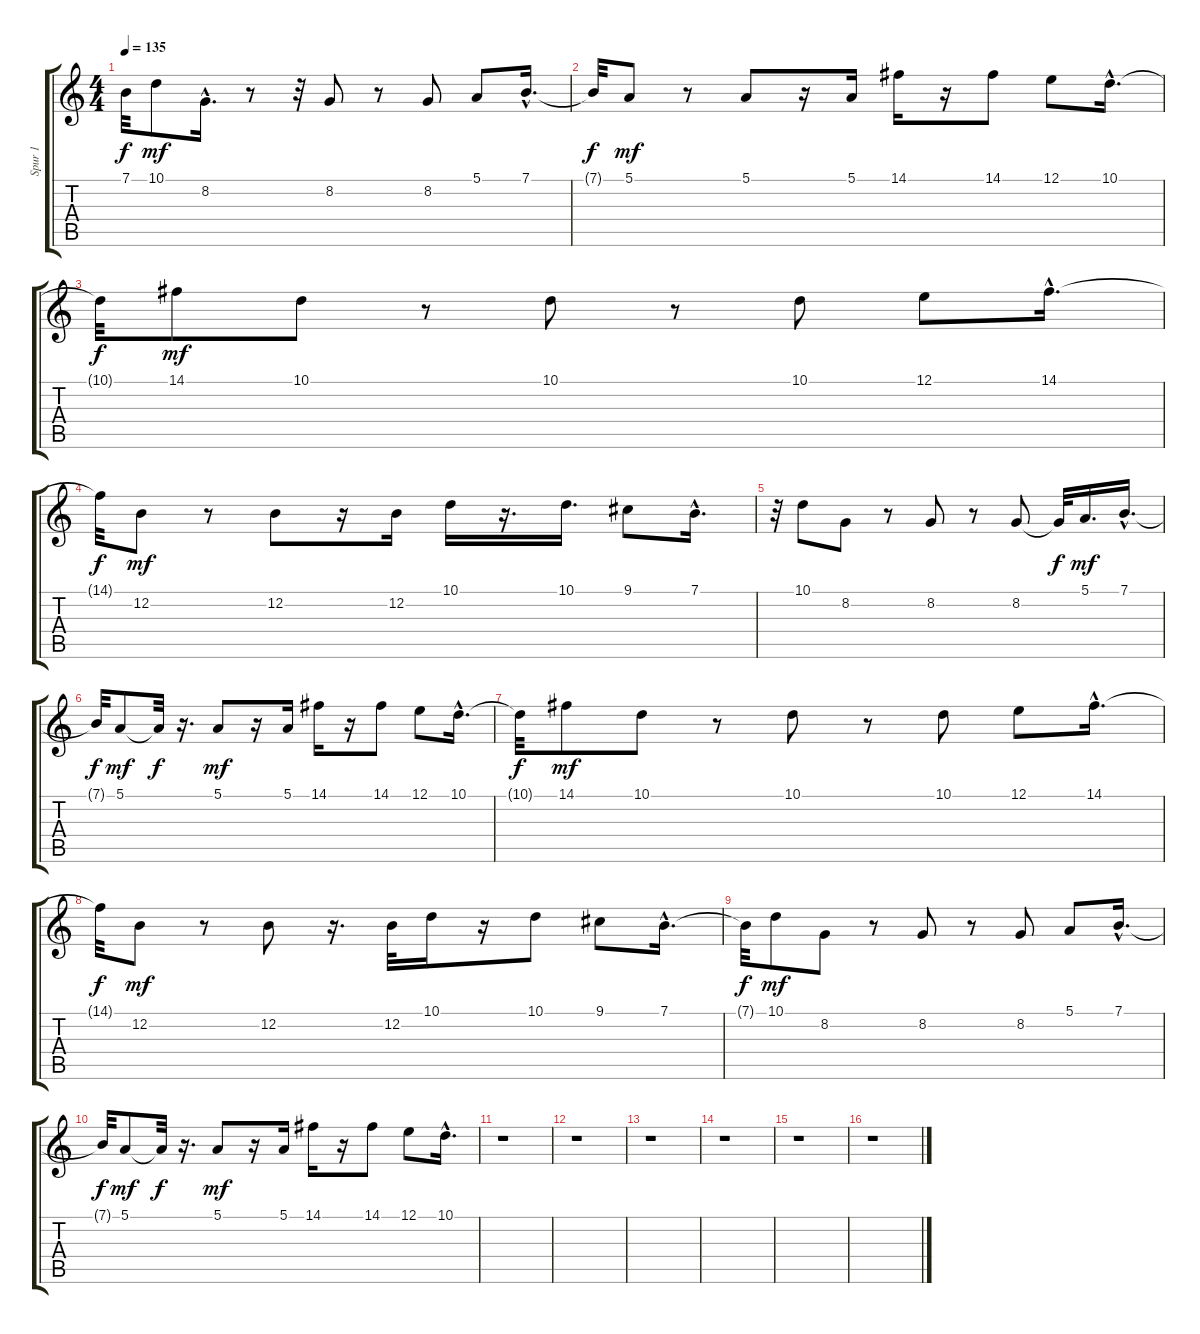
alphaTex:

\track ("Spur 1" "Spur 1") {instrument synthbrass1}
\staff {score tabs}
\tuning (E4 B3 G3 D3 A2 E2) {hide}
\ts (4 4)
\tempo 135
\clef g2
\ks c
7.1{t}.32{dy f} 10.1.8{dy mf} 8.2{hac}.16{d} r.8 r.32 8.2.8 r.8 8.2.8 5.1.8 7.1{hac}.16{d} |
7.1{t}.32{dy f} 5.1.8{dy mf} r.8 5.1.8 r.16 5.1.16 14.1.16 r.16 14.1.8 12.1.8 10.1{hac}.16{d} |
10.1{t}.32{dy f} 14.1.8{dy mf} 10.1.8 r.8 10.1.8 r.8 10.1.8 12.1.8 14.1{hac}.16{d} |
14.1{t}.32{dy f} 12.2.8{dy mf} r.8 12.2.8 r.16 12.2.16 10.1.16 r.16{d} 10.1.16{d} 9.1.8 7.1{hac}.16{d} |
r.32 10.1.8 8.2.8 r.8 8.2.8 r.8 8.2.8 8.2{t}.32{dy f} 5.1.16{d dy mf} 7.1{hac}.16{d} |
7.1{t}.32{dy f} 5.1.8{dy mf} 5.1{t}.32{dy f} r.16{d} 5.1.8{dy mf} r.16 5.1.16 14.1.16 r.16 14.1.8 12.1.8 10.1{hac}.16{d} |
10.1{t}.32{dy f} 14.1.8{dy mf} 10.1.8 r.8 10.1.8 r.8 10.1.8 12.1.8 14.1{hac}.16{d} |
14.1{t}.32{dy f} 12.2.8{dy mf} r.8 12.2.8 r.16{d} 12.2.32 10.1.16 r.16 10.1.8 9.1.8 7.1{hac}.16{d} |
7.1{t}.32{dy f} 10.1.8{dy mf} 8.2.8 r.8 8.2.8 r.8 8.2.8 5.1.8 7.1{hac}.16{d} |
7.1{t}.32{dy f} 5.1.8{dy mf} 5.1{t}.32{dy f} r.16{d} 5.1.8{dy mf} r.16 5.1.16 14.1.16 r.16 14.1.8 12.1.8 10.1{hac}.16{d} |
r.1 |
r.1 |
r.1 |
r.1 |
r.1 |
r.1
